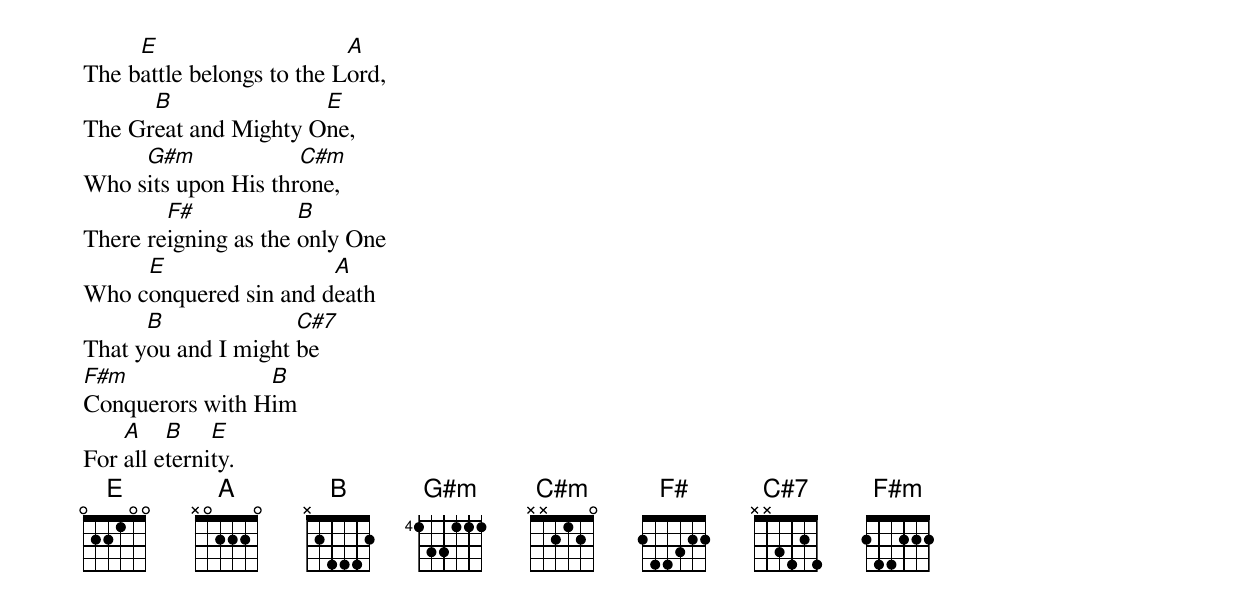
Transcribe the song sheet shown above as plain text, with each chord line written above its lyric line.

     E                     A
The battle belongs to the Lord,
      B               E
The Great and Mighty One,
     G#m             C#m
Who sits upon His throne,
        F#            B
There reigning as the only One
     E                 A
Who conquered sin and death
      B              C#7
That you and I might be
F#m              B
Conquerors with Him
    A    B    E
For all eternity.
